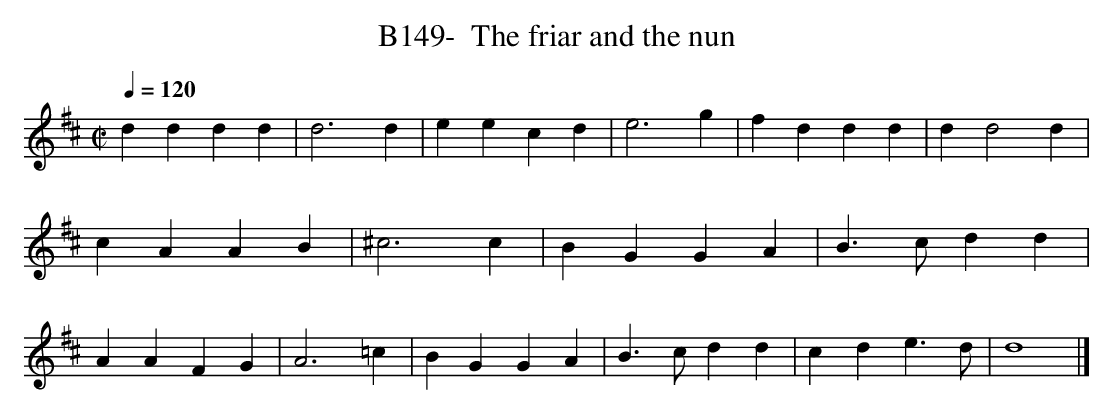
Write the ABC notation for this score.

X:1
T:B149-  The friar and the nun
Q:1/4=120
L:1/4
M:C|
K:D
dddd|d3d|eecd|e3g|\
fddd|dd2d|cAAB|^c3c|\
BGGA|B3/2c/2dd|AAFG|A3=c|\
BGGA|B3/2c/2dd|cde3/2d/2|d4|]
